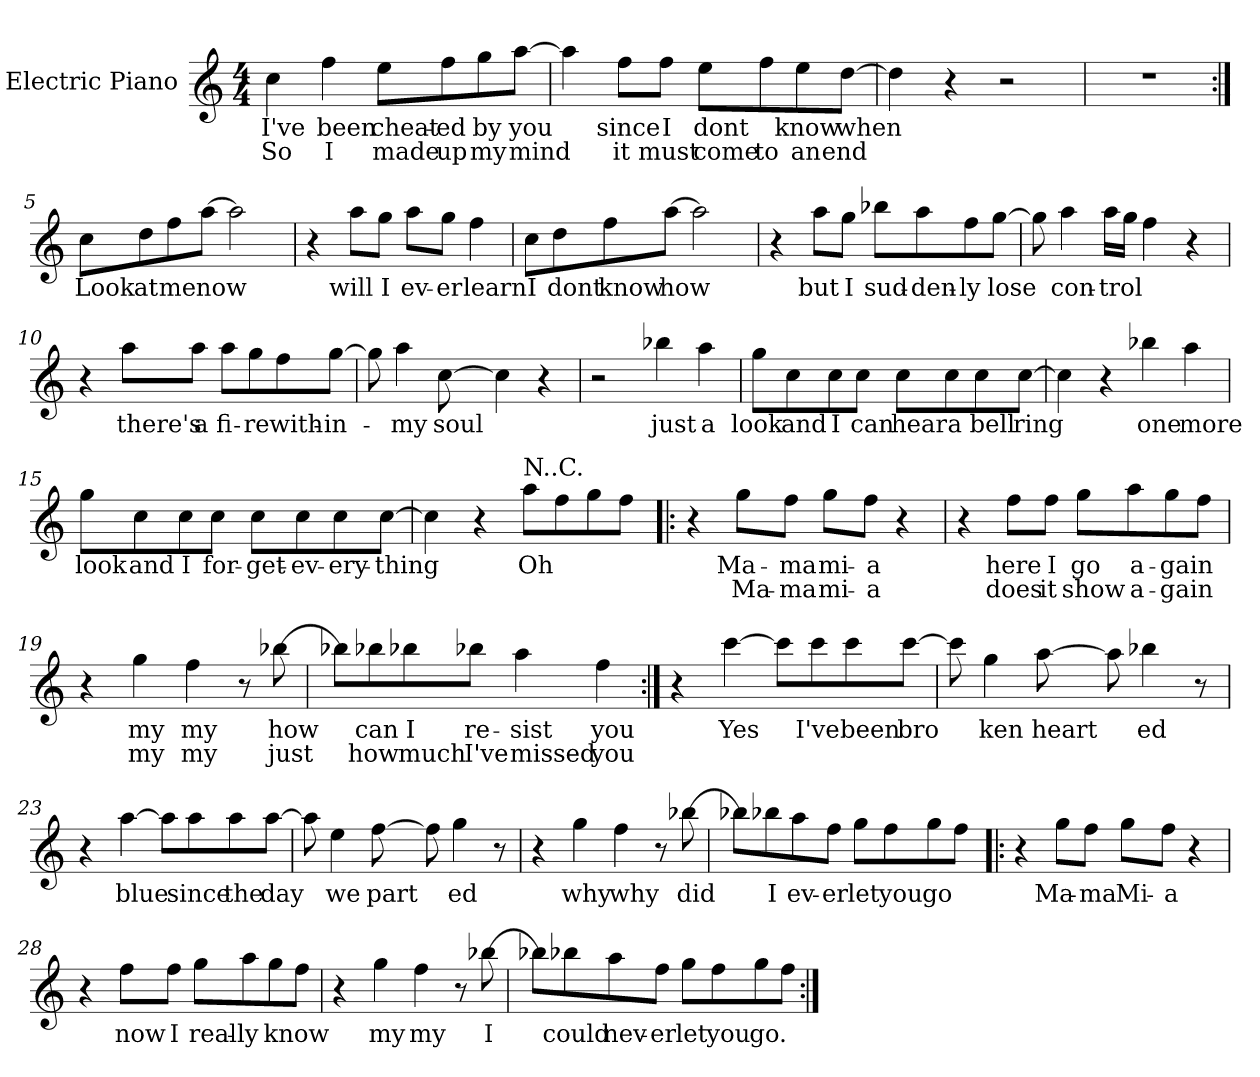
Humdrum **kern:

**kern	**text	**text
*part1	*part1	*part1
*staff1	*staff1	*staff1
*I"Electric Piano	*	*
*I'E.Pno	*	*
*clefG2	*	*
*k[]	*	*
*C:	*	*
*M4/4	*	*
=1	=1	=1
4cc\	I've	So
4ff\	been	I
8ee\L	cheat-	made
8ff\	-ed	up
8gg\	by	my
[8aa\J	you	mind
=2	=2	=2
4aa\]	.	.
8ff\L	since	it
8ff\J	I	must
8ee\L	dont	come
8ff\	.	to
8ee\	know	an
[8dd\J	when	end
=3	=3	=3
4dd\]	.	.
4r	.	.
2r	.	.
=4	=4	=4
1r	.	.
!!LO:LB:g=z
=5:|!	=5:|!	=5:|!
8cc\L	Look	.
8dd\	at	.
8ff\	me	.
[8aa\J	now	.
2aa\]	.	.
=6	=6	=6
4r	.	.
8aa\L	will	.
8gg\J	I	.
8aa\L	ev-	.
8gg\J	-er	.
4ff\	learn	.
=7	=7	=7
8cc\L	I	.
8dd\	dont	.
8ff\	know	.
[8aa\J	how	.
2aa\]	.	.
=8	=8	=8
4r	.	.
8aa\L	but	.
8gg\J	I	.
8bb-X\L	sud-	.
8aa\	-den-	.
8ff\	-ly	.
[8gg\J	lose	.
!!LO:LB:g=z
=9	=9	=9
8gg\]	.	.
4aa\	con-	.
16aa\L	-trol	.
16gg\J	.	.
4ff\	.	.
4r	.	.
=10	=10	=10
4r	.	.
8aa\L	there's	.
8aa\J	a	.
8aa\L	fi-	.
8gg\	-re	.
8ff\	with-	.
[8gg\J	-in-	.
=11	=11	=11
8gg\]	.	.
4aa\	my	.
[8cc\	soul	.
4cc\]	.	.
4r	.	.
=12	=12	=12
2r	.	.
4bb-X\	just	.
4aa\	a	.
=13	=13	=13
8gg\L	look	.
8cc\	and	.
8cc\	I	.
8cc\J	can	.
8cc\L	hear	.
8cc\	a	.
8cc\	bell	.
[8cc\J	ring	.
!!LO:LB:g=z
=14	=14	=14
4cc\]	.	.
4r	.	.
4bb-X\	one	.
4aa\	more	.
=15	=15	=15
8gg\L	look	.
8cc\	and	.
8cc\	I	.
8cc\J	for-	.
8cc\L	-get-	.
8cc\	-ev-	.
8cc\	ery-	.
[8cc\J	-thing	.
=16	=16	=16
4cc\]	.	.
4r	.	.
!LO:TX:a:t=N..C.	!	!
8aa\L	Oh	.
8ff\	.	.
8gg\	.	.
8ff\J	.	.
=17!|:	=17!|:	=17!|:
4r	.	.
8gg\L	Ma-	Ma-
8ff\J	-ma	-ma
8gg\L	mi-	mi-
8ff\J	-a	-a
4r	.	.
!!LO:LB:g=z
=18	=18	=18
4r	.	.
8ff\L	here	does
8ff\J	I	it
8gg\L	go	show
8aa\	a-	a-
8gg\	gain	-gain
8ff\J	.	.
=19	=19	=19
4r	.	.
4gg\	my	my
4ff\	my	my
8r	.	.
[8bb-X\	how	just
=20	=20	=20
8bb-X\L]	.	.
8bb-X\	can	how
8bb-X\	I	much
8bb-X\J	re-	I've
4aa\	-sist	missed
4ff\	you	you
!!LO:LB:g=z
=21:|!	=21:|!	=21:|!
4r	.	.
[4ccc\	Yes	.
8ccc\L]	.	.
8ccc\	I've	.
8ccc\	been	.
[8ccc\J	-bro	.
=22	=22	=22
8ccc\]	.	.
4gg\	ken	.
[8aa\	-heart	.
8aa\]	.	.
4bb-X\	ed	.
8r	.	.
=23	=23	=23
4r	.	.
[4aa\	blue	.
8aa\L]	.	.
8aa\	since	.
8aa\	the	.
[8aa\J	day	.
!!LO:LB:g=z
=24	=24	=24
8aa\]	.	.
4ee\	we	.
[8ff\	-part	.
8ff\]	.	.
4gg\	ed	.
8r	.	.
=25	=25	=25
4r	.	.
4gg\	why	.
4ff\	why	.
8r	.	.
[8bb-X\	did	.
=26	=26	=26
8bb-X\L]	.	.
8bb-X\	I	.
8aa\	ev-	.
8ff\J	-er	.
8gg\L	let	.
8ff\	you	.
8gg\	go	.
8ff\J	.	.
=27!|:	=27!|:	=27!|:
4r	.	.
8gg\L	Ma-	.
8ff\J	-ma	.
8gg\L	Mi-	.
8ff\J	-a	.
4r	.	.
!!LO:LB:g=z
=28	=28	=28
4r	.	.
8ff\L	now	.
8ff\J	I	.
8gg\L	real-	.
8aa\	-ly	.
8gg\	know	.
8ff\J	.	.
=29	=29	=29
4r	.	.
4gg\	my	.
4ff\	my	.
8r	.	.
[8bb-X\	I	.
=30	=30	=30
8bb-X\L]	.	.
8bb-X\	could	.
8aa\	nev-	.
8ff\J	-er	.
8gg\L	let	.
8ff\	you	.
8gg\	go.	.
8ff\J	.	.
=:|!	=:|!	=:|!
*-	*-	*-
